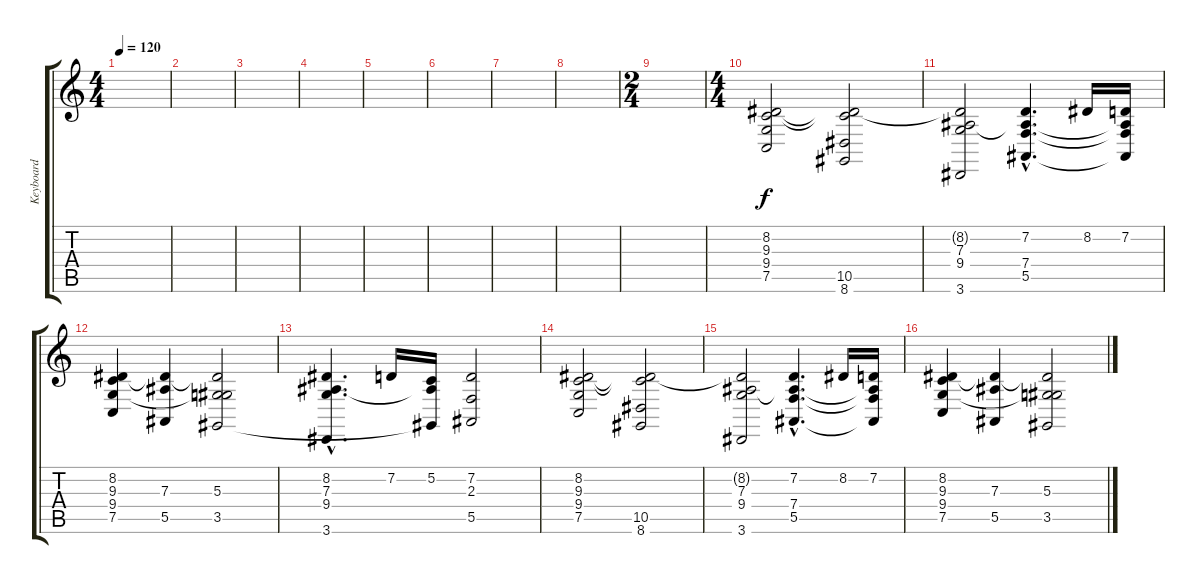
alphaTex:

\track ("Keyboard" "Keyboard") {instrument stringensemble1}
\staff {score tabs}
\tuning (C4 G3 Eb3 Bb2 F2 C2) {hide}
\ts (4 4)
\tempo 120
\clef g2
\ks c
|
|
|
|
|
|
|
|
\ts (2 4)
|
\ts (4 4)
(8.2 9.3 9.4 7.5).2 (8.2{t} 9.3{t} 10.5 8.6).2 |
(8.2{t} 7.3 9.4 3.6).2 (7.2{hac} 7.3{hac t} 7.4{hac} 5.5{hac}).4{d} 8.2.16 (7.2 7.3{t} 7.4{t} 5.5{t}).16 |
(8.2 9.3 9.4 7.5).4 (8.2{t} 7.3 5.5).4 (8.2{t} 5.3 9.4{t} 3.5).2 |
(8.2{hac} 7.3{hac} 9.4{hac} 3.6{hac}).4{d} 7.2.16 (5.2 7.3{t} 3.5{t}).16 (7.2 2.3 5.5).2 |
(8.2 9.3 9.4 7.5).2 (8.2{t} 9.3{t} 10.5 8.6).2 |
(8.2{t} 7.3 9.4 3.6).2 (7.2{hac} 7.3{hac t} 7.4{hac} 5.5{hac}).4{d} 8.2.16 (7.2 7.3{t} 7.4{t} 5.5{t}).16 |
(8.2 9.3 9.4 7.5).4 (8.2{t} 7.3 5.5).4 (8.2{t} 5.3 9.4{t} 3.5).2
